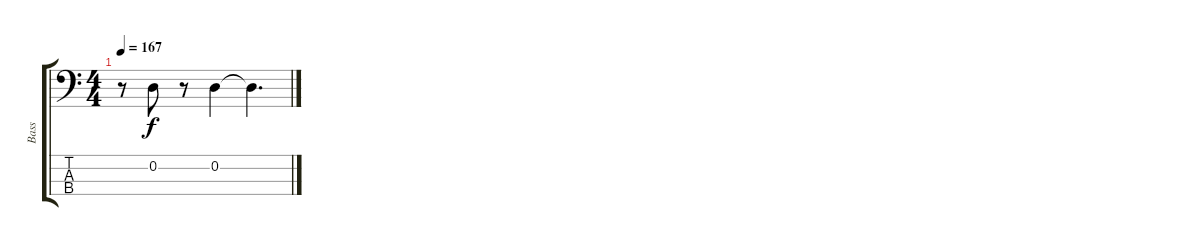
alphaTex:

\track ("Bass" "Bass") {instrument slapbass2}
\staff {score tabs}
\tuning (G2 D2 A1 E1) {hide}
\ts (4 4)
\tempo 167
\clef f4
\ks c
r.8{dy f} 0.2.8 r.8 0.2.4 0.2{t}.4{d}
